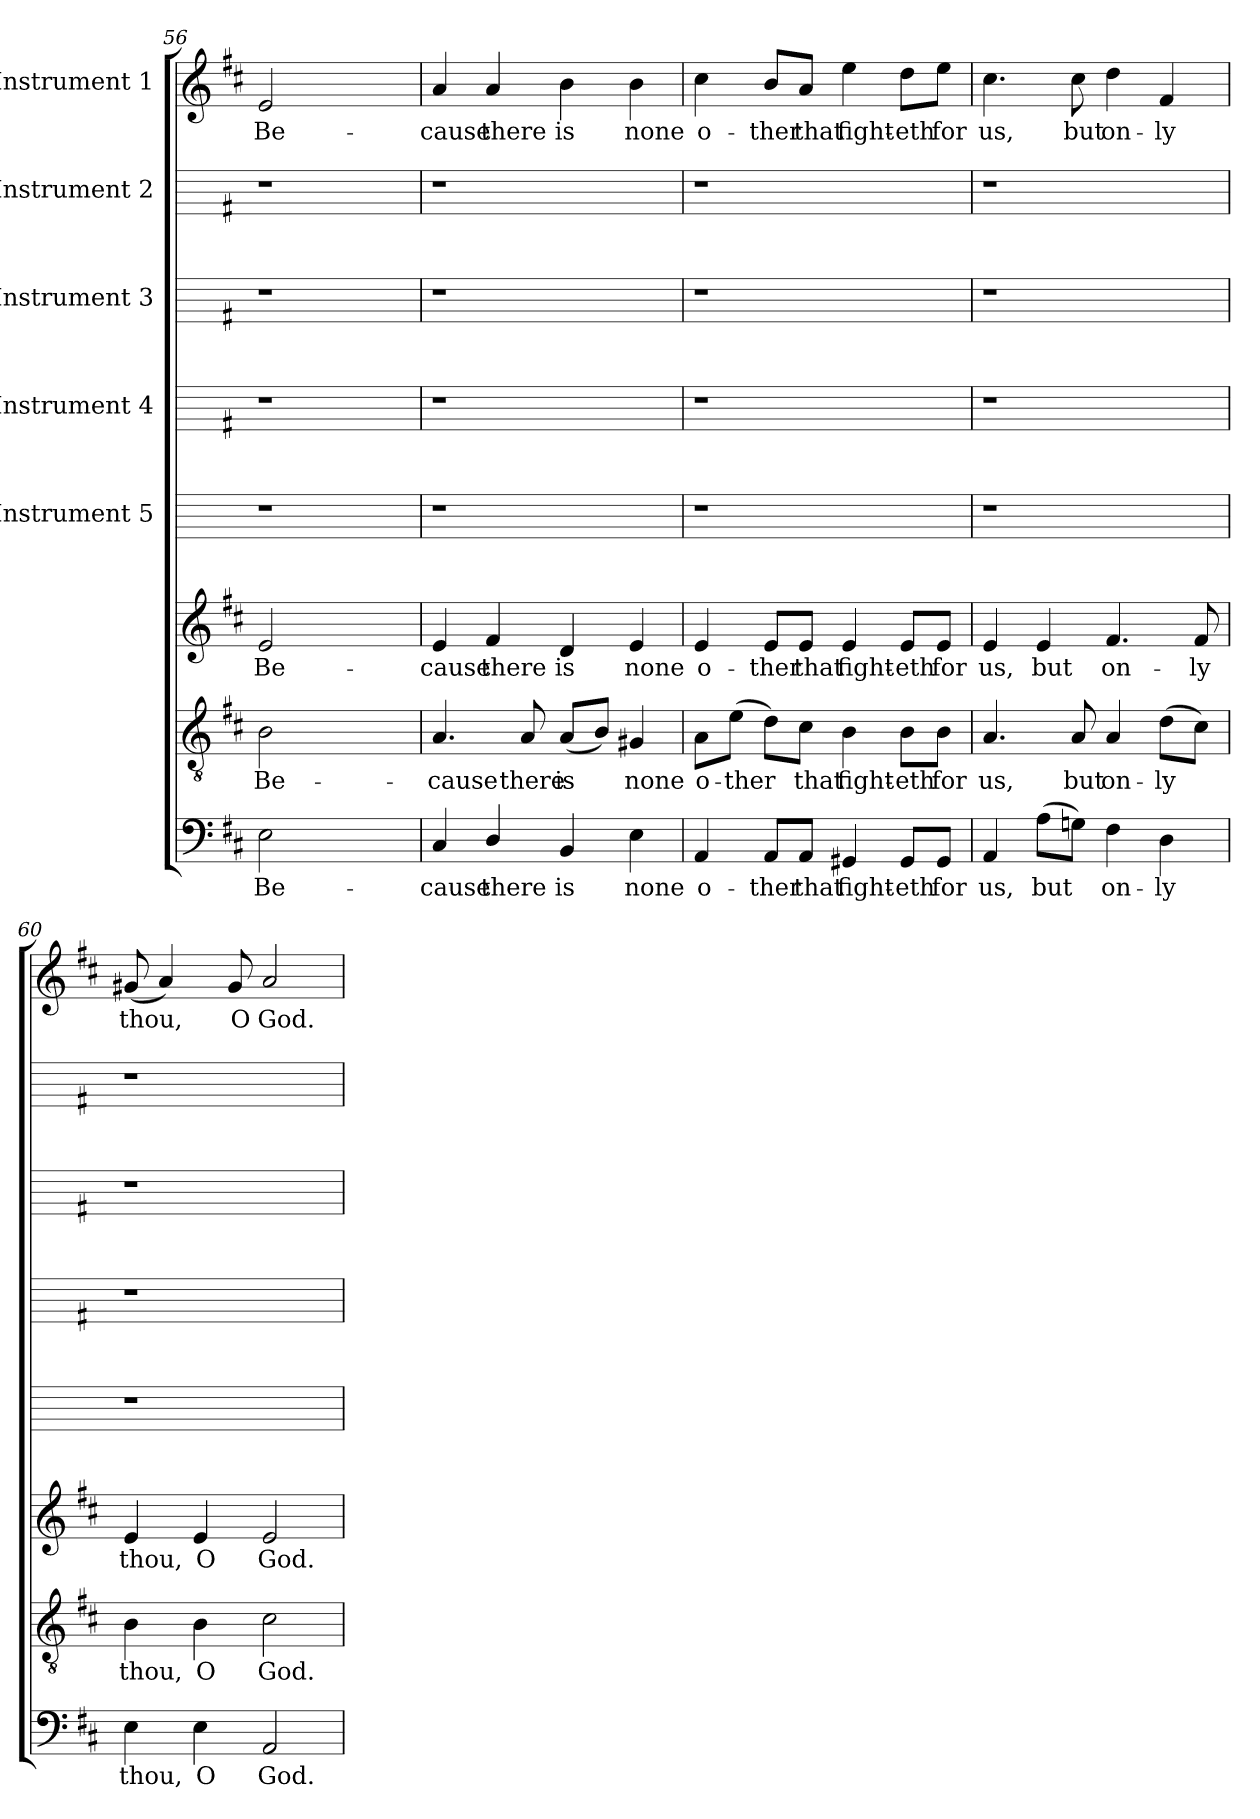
**kern	**text	**kern	**text	**kern	**text	**kern	**kern	**kern	**kern	**kern	**text
*part8	*part8	*part7	*part7	*part6	*part6	*part5	*part4	*part3	*part2	*part1	*part1
*staff8	*staff8	*staff7	*staff7	*staff6	*staff6	*staff5	*staff4	*staff3	*staff2	*staff1	*staff1
*	*	*	*	*	*	*I"Instrument 5	*I"Instrument 4	*I"Instrument 3	*I"Instrument 2	*I"Instrument 1	*
!!LO:PB:g=z
*clefF4	*	*clefGv2	*	*clefG2	*	*	*	*	*	*clefG2	*
*	*	*	*	*	*	*	*	*ITrd-3c-5	*ITrd-3c-5	*	*
*k[f#c#]	*	*k[f#c#]	*	*k[f#c#]	*	*k[]	*k[f#]	*k[]	*k[]	*k[f#c#]	*
*D:	*	*D:	*	*D:	*	*C:	*G:	*C:	*C:	*D:	*
=56	=56	=56	=56	=56	=56	=56	=56	=56	=56	=56	=56
!	!LO:LY:b:cj	!	!LO:LY:b:cj	!	!LO:LY:b:cj	!	!	!	!	!	!LO:LY:b:rj
2E\	Be-	2B\	Be-	2e/	Be-	1r	1r	1r	1r	2e/	Be-
2ryy	.	2ryy	.	2ryy	.	.	.	.	.	2ryy	.
=57	=57	=57	=57	=57	=57	=57	=57	=57	=57	=57	=57
!	!LO:LY:b:cj	!	!LO:LY:b:cj	!	!LO:LY:b:cj	!	!	!	!	!	!LO:LY:b:rj
4C#/	-cause	4.A/	-cause	4e/	-cause	1r	1r	1r	1r	4a/	-cause
!	!LO:LY:b:cj	!	!	!	!LO:LY:b:cj	!	!	!	!	!	!LO:LY:b:rj
4D/	there	.	.	4f#/	there	.	.	.	.	4a/	there
!	!	!	!LO:LY:b:cj	!	!	!	!	!	!	!	!
.	.	8A/	there	.	.	.	.	.	.	.	.
!	!LO:LY:b:cj	!	!LO:LY:b:cj	!	!LO:LY:b:cj	!	!	!	!	!	!LO:LY:b:rj
4BB/	is	(<8A/L	is	4d/	is	.	.	.	.	4b\	is
!	!	!	!LO:LY:b:cj	!	!	!	!	!	!	!	!
.	.	8B/J)	.	.	.	.	.	.	.	.	.
!	!LO:LY:b:cj	!	!LO:LY:b:cj	!	!LO:LY:b:cj	!	!	!	!	!	!LO:LY:b:rj
4E\	none	4G#X/	none	4e/	none	.	.	.	.	4b\	none
=58	=58	=58	=58	=58	=58	=58	=58	=58	=58	=58	=58
!	!LO:LY:b:cj	!	!LO:LY:b:cj	!	!LO:LY:b:cj	!	!	!	!	!	!LO:LY:b:rj
4AA/	o-	8A\L	o-	4e/	o-	1r	1r	1r	1r	4cc#\	o-
!	!	!	!LO:LY:b:cj	!	!	!	!	!	!	!	!
.	.	(>8e\J	-ther	.	.	.	.	.	.	.	.
!	!LO:LY:b:cj	!	!LO:LY:b:cj	!	!LO:LY:b:cj	!	!	!	!	!	!LO:LY:b:rj
8AA/L	-ther	8d\L)	.	8e/L	-ther	.	.	.	.	8b/L	-ther
!	!LO:LY:b:cj	!	!LO:LY:b:cj	!	!LO:LY:b:cj	!	!	!	!	!	!LO:LY:b:rj
8AA/J	that	8c#\J	that	8e/J	that	.	.	.	.	8a/J	that
!	!LO:LY:b:cj	!	!LO:LY:b:cj	!	!LO:LY:b:cj	!	!	!	!	!	!LO:LY:b:rj
4GG#X/	fight-	4B\	fight-	4e/	fight-	.	.	.	.	4ee\	fight-
!	!LO:LY:b:cj	!	!LO:LY:b:cj	!	!LO:LY:b:cj	!	!	!	!	!	!LO:LY:b:rj
8GG#/L	-eth	8B\L	-eth	8e/L	-eth	.	.	.	.	8dd\L	-eth
!	!LO:LY:b:cj	!	!LO:LY:b:cj	!	!LO:LY:b:cj	!	!	!	!	!	!LO:LY:b:rj
8GG#/J	for	8B\J	for	8e/J	for	.	.	.	.	8ee\J	for
=59	=59	=59	=59	=59	=59	=59	=59	=59	=59	=59	=59
!	!LO:LY:b:cj	!	!LO:LY:b:cj	!	!LO:LY:b:cj	!	!	!	!	!	!LO:LY:b:rj
4AA/	us,	4.A/	us,	4e/	us,	1r	1r	1r	1r	4.cc#\	us,
!	!LO:LY:b:cj	!	!	!	!LO:LY:b:cj	!	!	!	!	!	!
(>8A\L	but	.	.	4e/	but	.	.	.	.	.	.
!	!LO:LY:b:cj	!	!LO:LY:b:cj	!	!	!	!	!	!	!	!LO:LY:b:rj
8Gn\J)	.	8A/	but	.	.	.	.	.	.	8cc#\	but
!	!LO:LY:b:cj	!	!LO:LY:b:cj	!	!LO:LY:b:cj	!	!	!	!	!	!LO:LY:b:rj
4F#\	on-	4A/	on-	4.f#/	on-	.	.	.	.	4dd\	on-
!	!LO:LY:b:cj	!	!LO:LY:b:cj	!	!	!	!	!	!	!	!LO:LY:b:rj
4D\	-ly	(>8d\L	-ly	.	.	.	.	.	.	4f#/	-ly
!	!	!	!LO:LY:b:cj	!	!LO:LY:b:cj	!	!	!	!	!	!
.	.	8c#\J)	.	8f#/	-ly	.	.	.	.	.	.
=60	=60	=60	=60	=60	=60	=60	=60	=60	=60	=60	=60
!	!LO:LY:b:cj	!	!LO:LY:b:cj	!	!LO:LY:b:cj	!	!	!	!	!	!LO:LY:b:rj
4E\	thou,	4B\	thou,	4e/	thou,	1r	1r	1r	1r	(<8g#X/	thou,
!	!	!	!	!	!	!	!	!	!	!	!LO:LY:b:rj
.	.	.	.	.	.	.	.	.	.	4a/)	.
!	!LO:LY:b:cj	!	!LO:LY:b:cj	!	!LO:LY:b:cj	!	!	!	!	!	!
4E\	O	4B\	O	4e/	O	.	.	.	.	.	.
!	!	!	!	!	!	!	!	!	!	!	!LO:LY:b:rj
.	.	.	.	.	.	.	.	.	.	8g#/	O
!	!LO:LY:b:cj	!	!LO:LY:b:cj	!	!LO:LY:b:cj	!	!	!	!	!	!LO:LY:b:rj
2AA/	God.	2c#\	God.	2e/	God.	.	.	.	.	2a/	God.
=	=	=	=	=	=	=	=	=	=	=	=
*-	*-	*-	*-	*-	*-	*-	*-	*-	*-	*-	*-
